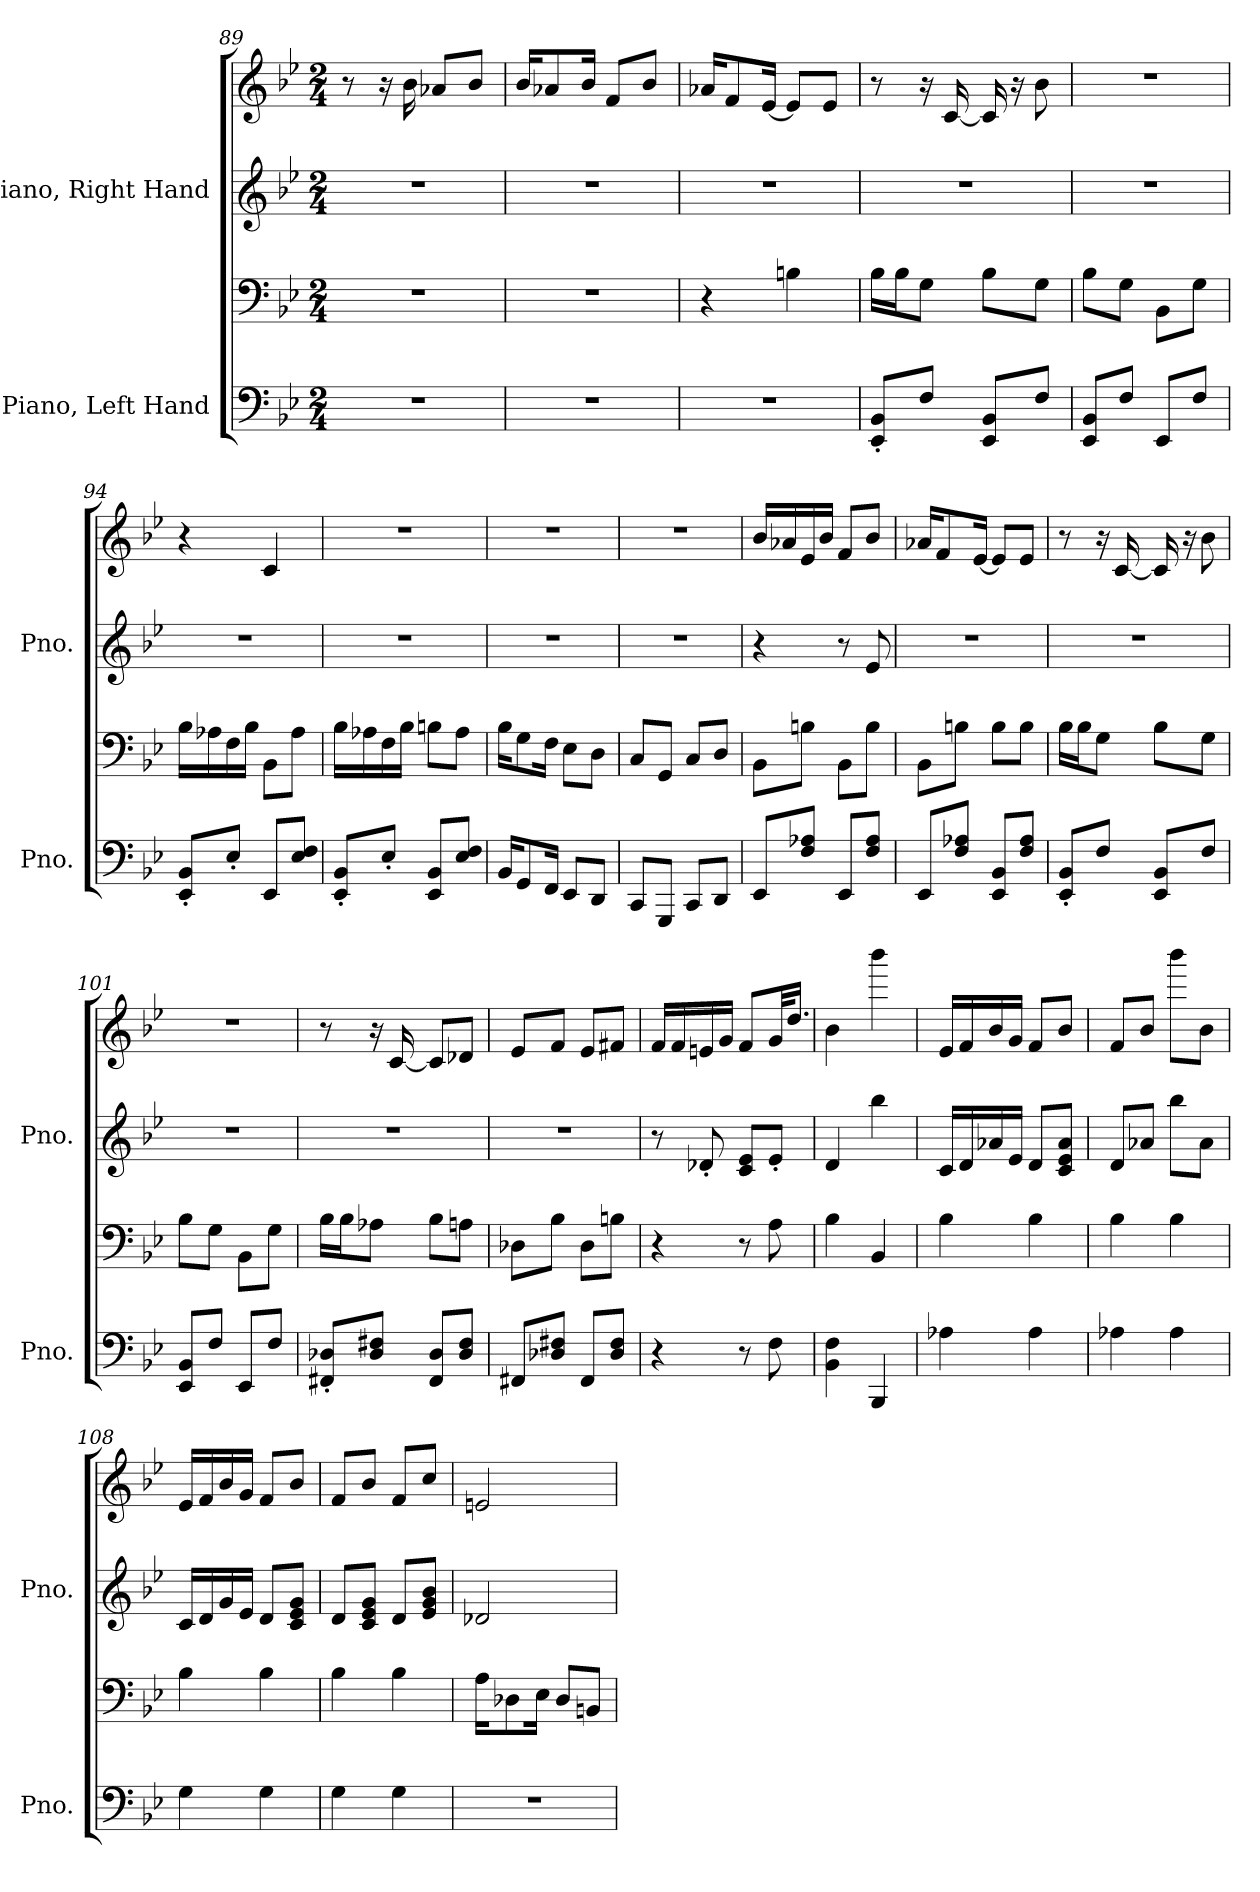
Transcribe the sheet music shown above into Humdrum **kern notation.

**kern	**kern	**kern	**kern
*part2	*part2	*part1	*part1
*staff4	*staff3	*staff2	*staff1
*I"Piano, Left Hand	*	*I"Piano, Right Hand	*
*I'Pno.	*	*I'Pno.	*
*clefF4	*clefF4	*clefG2	*clefG2
*k[b-e-]	*k[b-e-]	*k[b-e-]	*k[b-e-]
*M2/4	*M2/4	*M2/4	*M2/4
=89	=89	=89	=89
2r	2r	2r	8r
.	.	.	16r
.	.	.	16b-\
.	.	.	8a-X/L
.	.	.	8b-/J
=90	=90	=90	=90
2r	2r	2r	16b-/KL
.	.	.	8a-X/
.	.	.	16b-/Jk
.	.	.	8f/L
.	.	.	8b-/J
=91	=91	=91	=91
2r	4r	2r	16a-X/KL
.	.	.	8f/
.	.	.	[16e-/Jk
.	4Bn\	.	8e-/L]
.	.	.	8e-/J
!!LO:LB:g=z
=92	=92	=92	=92
8EE-/' 8BB-/'L	16B-\LL	2r	8r
.	16B-\J	.	.
8F/J	8G\J	.	16r
.	.	.	[16c/
8EE-/ 8BB-/L	8B-\L	.	16c/]
.	.	.	16r
8F/J	8G\J	.	8b-\
=93	=93	=93	=93
8EE-/ 8BB-/L	8B-\L	2r	2r
8F/J	8G\J	.	.
8EE-/L	8BB-\L	.	.
8F/J	8G\J	.	.
=94	=94	=94	=94
8EE-/' 8BB-/'L	16B-\LL	2r	4r
.	16A-X\	.	.
8E-'/J	16F\	.	.
.	16B-\JJ	.	.
8EE-/L	8BB-\L	.	4c/
8E-/ 8F/J	8A-\J	.	.
=95	=95	=95	=95
8EE-/' 8BB-/'L	16B-\LL	2r	2r
.	16A-X\	.	.
8E-'/J	16F\	.	.
.	16B-\JJ	.	.
8EE-/ 8BB-/L	8Bn\L	.	.
8E-/ 8F/J	8A-\J	.	.
=96	=96	=96	=96
16BB-/KL	16B-\KL	2r	2r
8GG/	8G\	.	.
16FF/Jk	16F\Jk	.	.
8EE-/L	8E-\L	.	.
8DD/J	8D\J	.	.
!!LO:PB:g=z
=97	=97	=97	=97
8CC/L	8C/L	2r	2r
8GGG/J	8GG/J	.	.
8CC/L	8C/L	.	.
8DD/J	8D/J	.	.
=98	=98	=98	=98
8EE-/L	8BB-\L	4r	16b-/LL
.	.	.	16a-X/
8F/ 8A-X/J	8Bn\J	.	16e-/
.	.	.	16b-/JJ
8EE-/L	8BB-\L	8r	8f/L
8F/ 8A-/J	8B\J	8e-/	8b-/J
=99	=99	=99	=99
8EE-/L	8BB-\L	2r	16a-X/KL
.	.	.	8f/
8F/ 8A-X/J	8Bn\J	.	.
.	.	.	[16e-/Jk
8EE-/ 8BB-/L	8B\L	.	8e-/L]
8F/ 8A-/J	8B\J	.	8e-/J
=100	=100	=100	=100
8EE-/' 8BB-/'L	16B-\LL	2r	8r
.	16B-\J	.	.
8F/J	8G\J	.	16r
.	.	.	[16c/
8EE-/ 8BB-/L	8B-\L	.	16c/]
.	.	.	16r
8F/J	8G\J	.	8b-\
=101	=101	=101	=101
8EE-/ 8BB-/L	8B-\L	2r	2r
8F/J	8G\J	.	.
8EE-/L	8BB-\L	.	.
8F/J	8G\J	.	.
!!LO:LB:g=z
=102	=102	=102	=102
8FF#X/' 8D-X/'L	16B-\LL	2r	8r
.	16B-\J	.	.
8D-/ 8F#X/J	8A-X\J	.	16r
.	.	.	[16c/
8FF#/ 8D-/L	8B-\L	.	8c/L]
8D-/ 8F#/J	8An\J	.	8d-X/J
=103	=103	=103	=103
8FF#X/L	8D-X\L	2r	8e-/L
8D-X/ 8F#X/J	8B-\J	.	8f/J
8FF#/L	8D-\L	.	8e-/L
8D-/ 8F#/J	8Bn\J	.	8f#X/J
=104	=104	=104	=104
4r	4r	8r	16f/LL
.	.	.	16f/
.	.	8d-X'/	16en/
.	.	.	16g/JJ
8r	8r	8c/ 8e-/L	8f/L
8F\	8A\	8e-'/J	32g/KL
.	.	.	16.dd/JJ
=105	=105	=105	=105
4BB-\ 4F\	4B-\	4d/	4b-\
4BBB-/	4BB-/	4bb-\	4bbb-\
=106	=106	=106	=106
4A-X\	4B-\	16c/LL	16e-/LL
.	.	16d/	16f/
.	.	16a-X/	16b-/
.	.	16e-/JJ	16g/JJ
4A-\	4B-\	8d/L	8f/L
.	.	8c/ 8e-/ 8a-/J	8b-/J
!!LO:LB:g=z
=107	=107	=107	=107
4A-X\	4B-\	8d/L	8f/L
.	.	8a-X/J	8b-/J
4A-\	4B-\	8bb-\L	8bbb-\L
.	.	8a-\J	8b-\J
=108	=108	=108	=108
4G\	4B-\	16c/LL	16e-/LL
.	.	16d/	16f/
.	.	16g/	16b-/
.	.	16e-/JJ	16g/JJ
4G\	4B-\	8d/L	8f/L
.	.	8c/ 8e-/ 8g/J	8b-/J
=109	=109	=109	=109
4G\	4B-\	8d/L	8f/L
.	.	8c/ 8e-/ 8g/J	8b-/J
4G\	4B-\	8d/L	8f/L
.	.	8e-/ 8g/ 8b-/J	8cc/J
=110	=110	=110	=110
2r	16A\KL	2d-X/	2en/
.	8D-X\	.	.
.	16E-\Jk	.	.
.	8D-/L	.	.
.	8BBn/J	.	.
=	=	=	=
*-	*-	*-	*-
